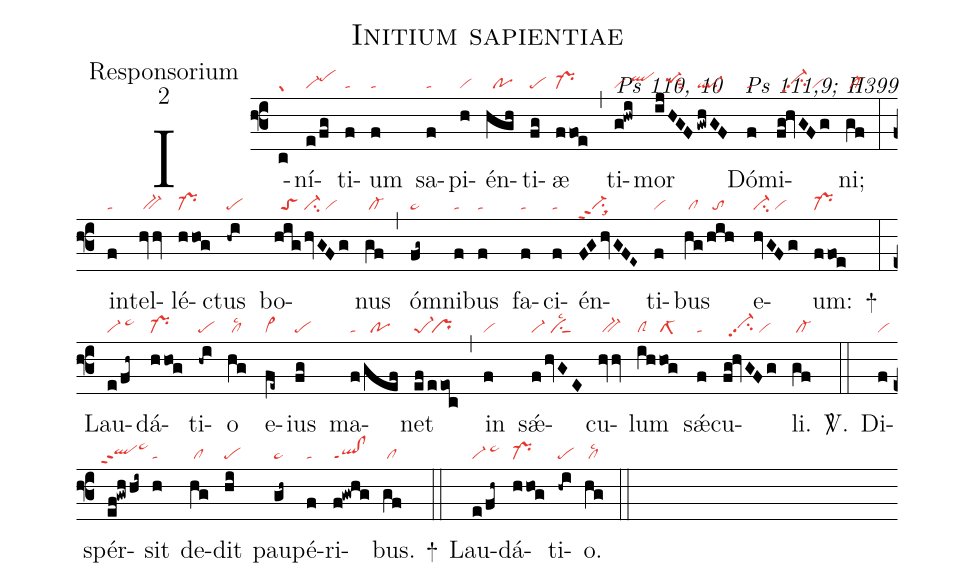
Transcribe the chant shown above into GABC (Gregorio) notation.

name:Initium sapientiae;
office-part:Responsorium;
mode:2;
commentary:Ps 110, 10 ꝟ Ps 111,9; H399;
nabc-lines:1;
%%
(f3)
I(c|gr)ní(e/fg|vi-pehi)ti(f|ta)um(f|ta) sa(f|ta)pi(h|vi)én(hgh|//po)ti(fg|pe)æ(ffoe|pr-) (,)
ti(g!hwi|vi/qlhi)mor(ijHGF|///pe-1hhsut3|gwhGF|ql-su2) Dó(f|ta)mi(fg!hvGFg|//vi-hhpp2su2/vi)ni;(gf|/cl-) (:)
in(f|ta)tel(hvv|/bv-)lé(hhog|pr-)ctus(-hi|pe) bo(hig|//toS|hvGFg|vi-su2/vi)nus(gf|/cl-) (,)
óm(fg~|pe~)ni(f|ta)bus(f|ta) fa(f|ta)ci(f|ta)én(FGhvGFE~|vi-ppt2su1sux1)ti(f|vi)bus(hg|/cl|/hih|//to) e(hvGFg|vi-su2/vi)um:(ffoe|pr-) +(:)
Lau(e/fh~|vi-/pe~hi)dá(hhog|pr-)ti(-hi|pe)o(hg|/cllsc2) e(fe~|cl~)ius(fg|pe) ma(f|ta|/gef|//po)net(ef|pe-1|/eeoc|/pr) (,)
in(f|vi) sǽ(f|vi-|/hvGE|//ciSlsc2)cu(hvv|/bv-)lum(ih|clS|/hog|clS-1) sǽ(f|ta)cu(fg!hvGFg|//vi-hhpp2su2/vi)li.(gf|/cl-) <sp>V/</sp>.(::)
Di(f|vi)spér(ef!gwh/hi~|``qlhhppt2pe~hj)sit(h|ta) de(hg|/cl)dit(hi|pe) pau(gh~|pe~)pé(f|ta)ri(f!gwhg|ql!clppt1)bus.(gf|/cl) +(::)
Lau(e/fh~|vi-/pe~hi)dá(hhog|pr-)ti(-hi|pe)o.(hg|/cllsc2) (::)
